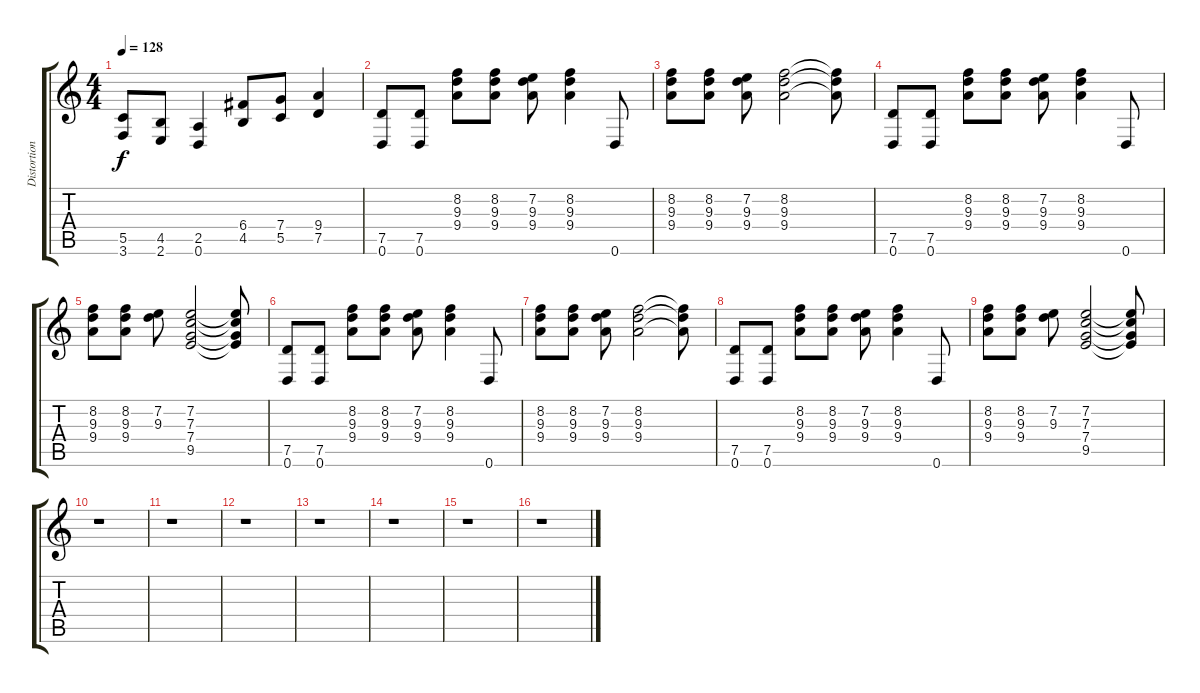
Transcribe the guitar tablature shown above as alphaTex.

\track ("Distortion Guitar 2" "Distortion") {instrument distortionguitar}
\staff {score tabs}
\tuning (D4 A3 F3 C3 G2 D2) {hide}
\ts (4 4)
\tempo 128
\clef g2
\ks c
(5.5 3.6).8{dy f} (4.5 2.6).8 (2.5 0.6).4 (6.4 4.5).8 (7.4 5.5).8 (9.4 7.5).4 |
(7.5 0.6).8 (7.5 0.6).8 (8.2 9.3 9.4).8 (8.2 9.3 9.4).8 (7.2 9.3 9.4).8 (8.2 9.3 9.4).4 0.6.8 |
(8.2 9.3 9.4).8 (8.2 9.3 9.4).8 (7.2 9.3 9.4).8 (8.2 9.3 9.4).2 (8.2{t} 9.3{t} 9.4{t}).8 |
(7.5 0.6).8 (7.5 0.6).8 (8.2 9.3 9.4).8 (8.2 9.3 9.4).8 (7.2 9.3 9.4).8 (8.2 9.3 9.4).4 0.6.8 |
(8.2 9.3 9.4).8 (8.2 9.3 9.4).8 (7.2 9.3).8 (7.2 7.3 7.4 9.5).2 (7.2{t} 7.3{t} 7.4{t} 9.5{t}).8 |
(7.5 0.6).8 (7.5 0.6).8 (8.2 9.3 9.4).8 (8.2 9.3 9.4).8 (7.2 9.3 9.4).8 (8.2 9.3 9.4).4 0.6.8 |
(8.2 9.3 9.4).8 (8.2 9.3 9.4).8 (7.2 9.3 9.4).8 (8.2 9.3 9.4).2 (8.2{t} 9.3{t} 9.4{t}).8 |
(7.5 0.6).8 (7.5 0.6).8 (8.2 9.3 9.4).8 (8.2 9.3 9.4).8 (7.2 9.3 9.4).8 (8.2 9.3 9.4).4 0.6.8 |
(8.2 9.3 9.4).8 (8.2 9.3 9.4).8 (7.2 9.3).8 (7.2 7.3 7.4 9.5).2 (7.2{t} 7.3{t} 7.4{t} 9.5{t}).8 |
r.1 |
r.1 |
r.1 |
r.1 |
r.1 |
r.1 |
r.1
